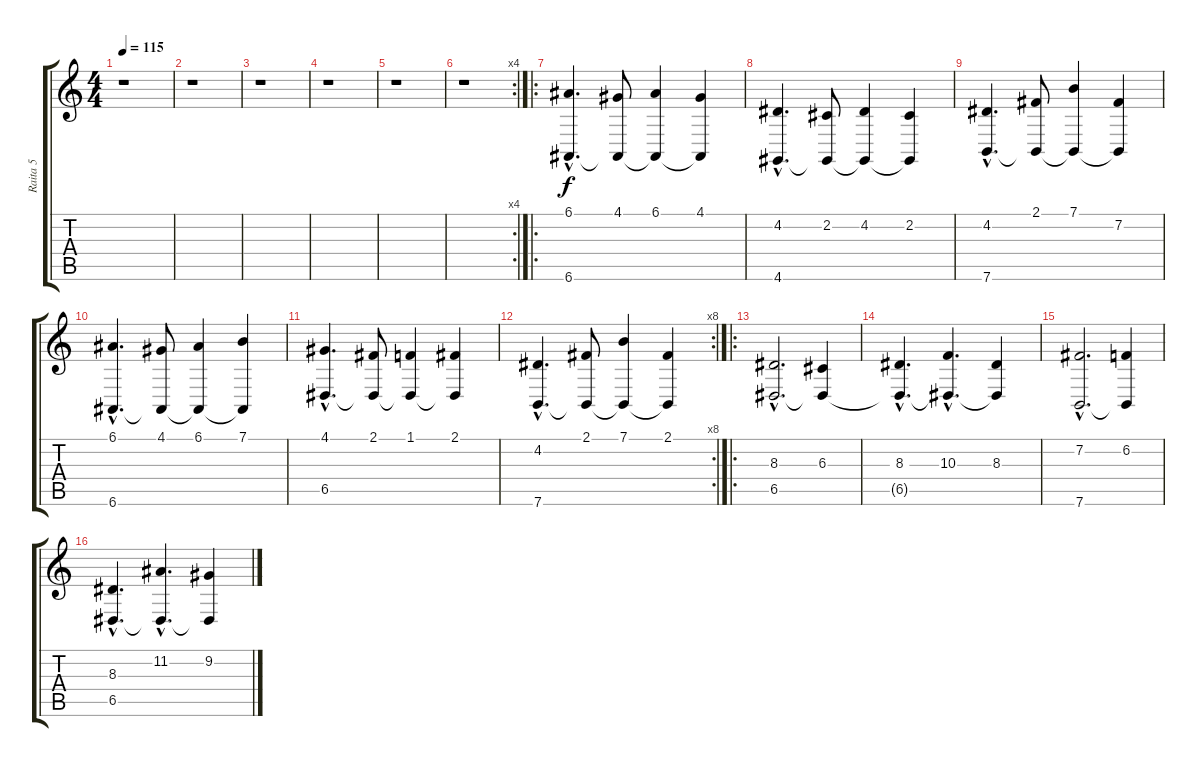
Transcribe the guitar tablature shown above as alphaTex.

\track ("Raita 5" "Raita 5") {instrument frenchhorn}
\staff {score tabs}
\tuning (E4 B3 G3 D3 A2 E2) {hide}
\ts (4 4)
\tempo 115
\clef g2
\ks c
r.1{dy f instrument frenchhorn} |
r.1 |
r.1 |
r.1 |
r.1 |
\rc 4
r.1 |
\ro
(6.1{hac} 6.6{hac}).4{d} (4.1 6.6{t}).8 (6.1 6.6{t}).4 (4.1 6.6{t}).4 |
(4.2{hac} 4.6{hac}).4{d} (2.2 4.6{t}).8 (4.2 4.6{t}).4 (2.2 4.6{t}).4 |
(4.2{hac} 7.6{hac}).4{d} (2.1 7.6{t}).8 (7.1 7.6{t}).4 (7.2 7.6{t}).4 |
(6.1{hac} 6.6{hac}).4{d} (4.1 6.6{t}).8 (6.1 6.6{t}).4 (7.1 6.6{t}).4 |
(4.1{hac} 6.5{hac}).4{d} (2.1 6.5{t}).8 (1.1 6.5{t}).4 (2.1 6.5{t}).4 |
\rc 8
(4.2{hac} 7.6{hac}).4{d} (2.1 7.6{t}).8 (7.1 7.6{t}).4 (2.1 7.6{t}).4 |
\ro
(8.3{hac} 6.5{hac}).2{d instrument pad4choir} (6.3 6.5{t}).4 |
(8.3{hac} 6.5{hac t}).4{d} (10.3{hac} 6.5{hac t}).4{d} (8.3 6.5{t}).4 |
(7.2{hac} 7.6{hac}).2{d} (6.2 7.6{t}).4 |
(8.3{hac} 6.5{hac}).4{d} (11.2{hac} 6.5{hac t}).4{d} (9.2 6.5{t}).4
